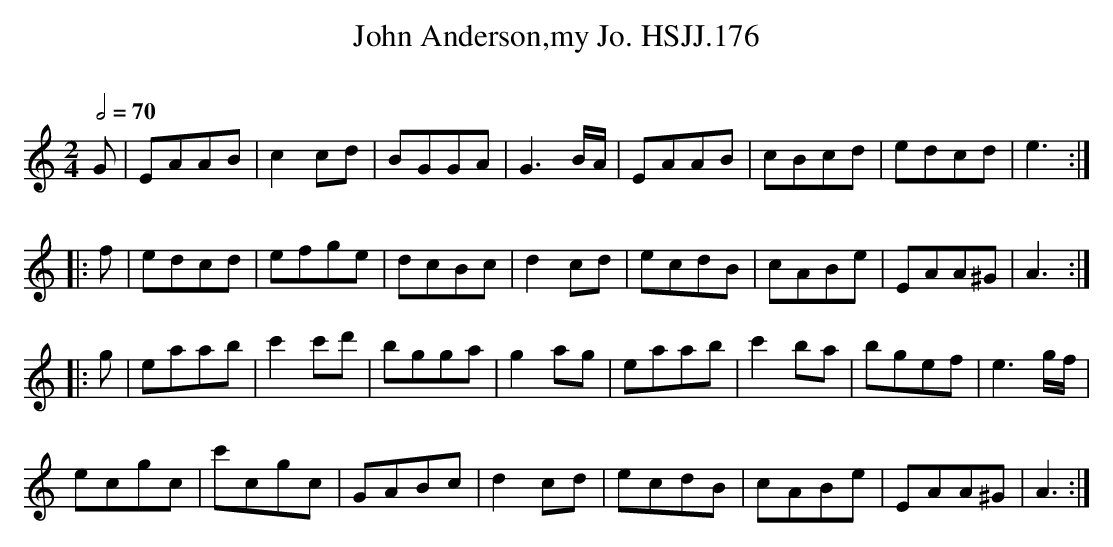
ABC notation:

X:1
T:John Anderson,my Jo. HSJJ.176
M:2/4
L:1/8
Q:1/2=70
O:
K:Am
G|EAAB|c2cd|BGGA|G3B/A/|EAAB|cBcd|edcd|e3:|
|:f|edcd|efge|dcBc|d2cd|ecdB|cABe|EAA^G|A3:|
|:g|eaab|c'2c'd'|bgga|g2ag|eaab|c'2ba|bgef|e3g/f/|
ecgc|c'cgc|GABc|d2cd|ecdB|cABe|EAA^G|A3:|
